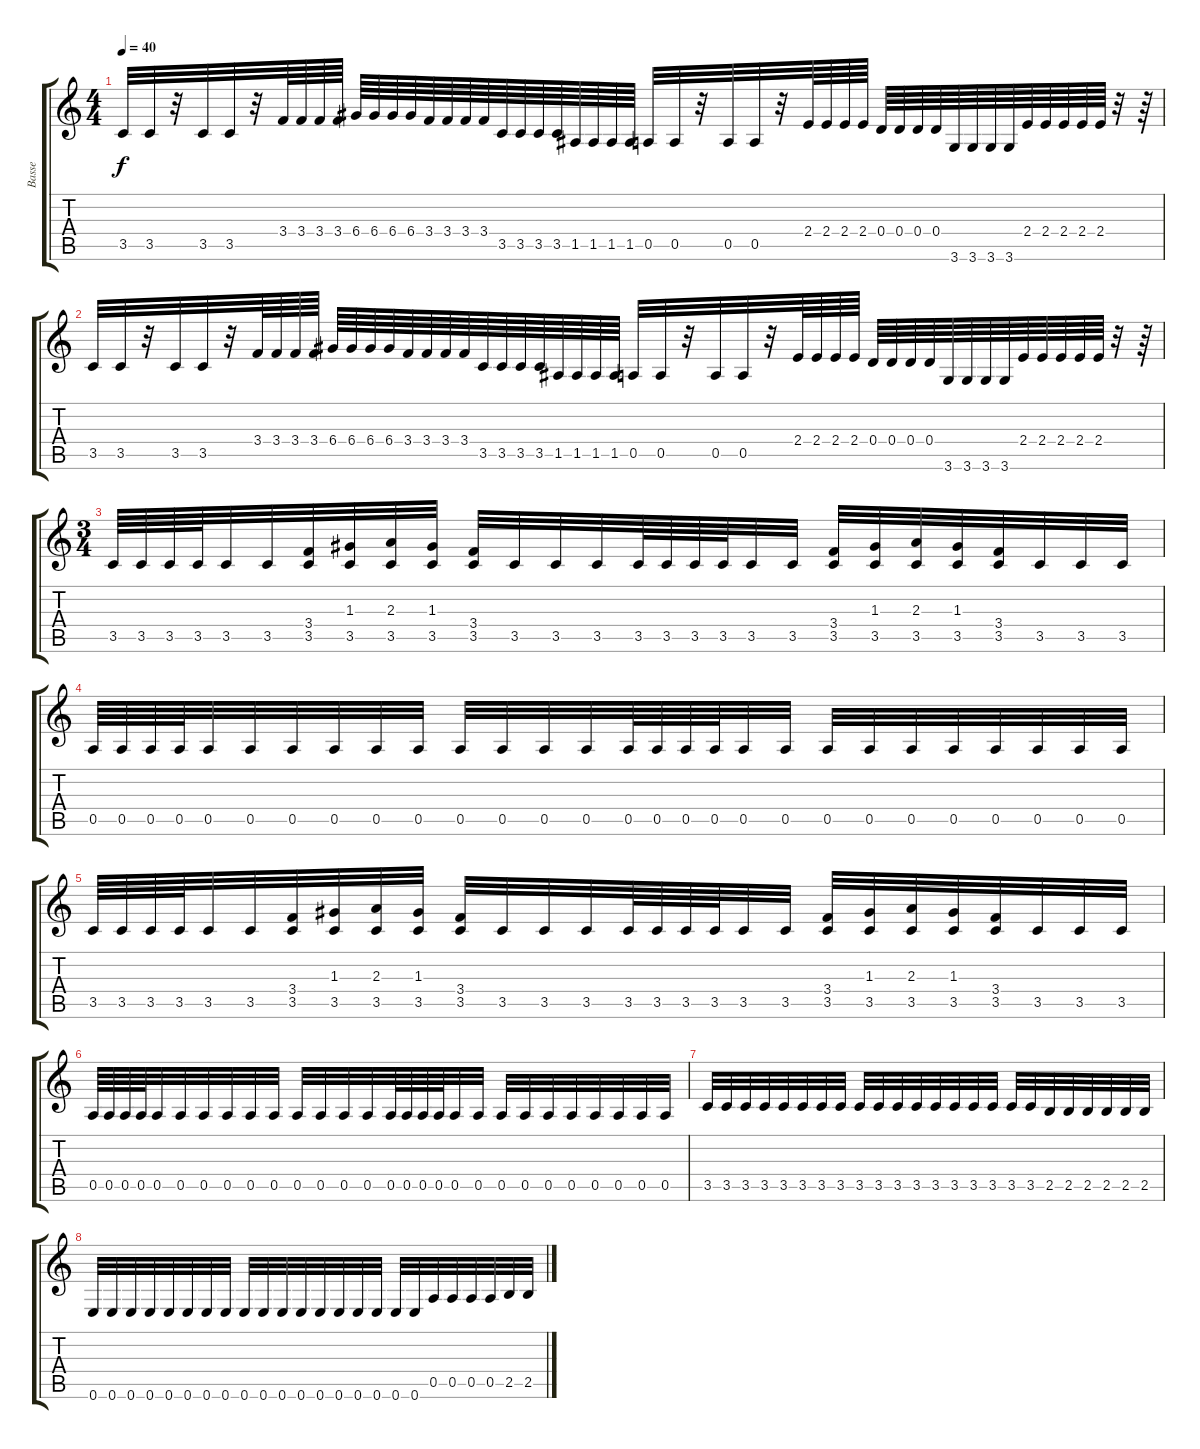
\track ("Basse" "Basse") {instrument electricbasspick}
\staff {score tabs}
\tuning (E4 B3 G3 D3 A2 E2) {hide}
\ts (4 4)
\tempo 40
\clef g2
\ks c
3.5.32{dy f} 3.5.32 r.32 3.5.32 3.5.32 r.32 3.4.64 3.4.64 3.4.64 3.4.64 6.4.64 6.4.64 6.4.64 6.4.64 3.4.64 3.4.64 3.4.64 3.4.64 3.5.64 3.5.64 3.5.64 3.5.64 1.5.64 1.5.64 1.5.64 1.5.64 0.5.32 0.5.32 r.32 0.5.32 0.5.32 r.32 2.4.64 2.4.64 2.4.64 2.4.64 0.4.64 0.4.64 0.4.64 0.4.64 3.6.64 3.6.64 3.6.64 3.6.64 2.4.64 2.4.64 2.4.64 2.4.64 2.4.64 r.32 r.64 |
3.5.32 3.5.32 r.32 3.5.32 3.5.32 r.32 3.4.64 3.4.64 3.4.64 3.4.64 6.4.64 6.4.64 6.4.64 6.4.64 3.4.64 3.4.64 3.4.64 3.4.64 3.5.64 3.5.64 3.5.64 3.5.64 1.5.64 1.5.64 1.5.64 1.5.64 0.5.32 0.5.32 r.32 0.5.32 0.5.32 r.32 2.4.64 2.4.64 2.4.64 2.4.64 0.4.64 0.4.64 0.4.64 0.4.64 3.6.64 3.6.64 3.6.64 3.6.64 2.4.64 2.4.64 2.4.64 2.4.64 2.4.64 r.32 r.64 |
\ts (3 4)
3.5.64 3.5.64 3.5.64 3.5.64 3.5.32 3.5.32 (3.4 3.5).32 (1.3 3.5).32 (2.3 3.5).32 (1.3 3.5).32 (3.4 3.5).32 3.5.32 3.5.32 3.5.32 3.5.64 3.5.64 3.5.64 3.5.64 3.5.32 3.5.32 (3.4 3.5).32 (1.3 3.5).32 (2.3 3.5).32 (1.3 3.5).32 (3.4 3.5).32 3.5.32 3.5.32 3.5.32 |
0.5.64 0.5.64 0.5.64 0.5.64 0.5.32 0.5.32 0.5.32 0.5.32 0.5.32 0.5.32 0.5.32 0.5.32 0.5.32 0.5.32 0.5.64 0.5.64 0.5.64 0.5.64 0.5.32 0.5.32 0.5.32 0.5.32 0.5.32 0.5.32 0.5.32 0.5.32 0.5.32 0.5.32 |
3.5.64 3.5.64 3.5.64 3.5.64 3.5.32 3.5.32 (3.4 3.5).32 (1.3 3.5).32 (2.3 3.5).32 (1.3 3.5).32 (3.4 3.5).32 3.5.32 3.5.32 3.5.32 3.5.64 3.5.64 3.5.64 3.5.64 3.5.32 3.5.32 (3.4 3.5).32 (1.3 3.5).32 (2.3 3.5).32 (1.3 3.5).32 (3.4 3.5).32 3.5.32 3.5.32 3.5.32 |
0.5.64 0.5.64 0.5.64 0.5.64 0.5.32 0.5.32 0.5.32 0.5.32 0.5.32 0.5.32 0.5.32 0.5.32 0.5.32 0.5.32 0.5.64 0.5.64 0.5.64 0.5.64 0.5.32 0.5.32 0.5.32 0.5.32 0.5.32 0.5.32 0.5.32 0.5.32 0.5.32 0.5.32 |
3.5.32 3.5.32 3.5.32 3.5.32 3.5.32 3.5.32 3.5.32 3.5.32 3.5.32 3.5.32 3.5.32 3.5.32 3.5.32 3.5.32 3.5.32 3.5.32 3.5.32 3.5.32 2.5.32 2.5.32 2.5.32 2.5.32 2.5.32 2.5.32 |
0.6.32 0.6.32 0.6.32 0.6.32 0.6.32 0.6.32 0.6.32 0.6.32 0.6.32 0.6.32 0.6.32 0.6.32 0.6.32 0.6.32 0.6.32 0.6.32 0.6.32 0.6.32 0.5.32 0.5.32 0.5.32 0.5.32 2.5.32 2.5.32
